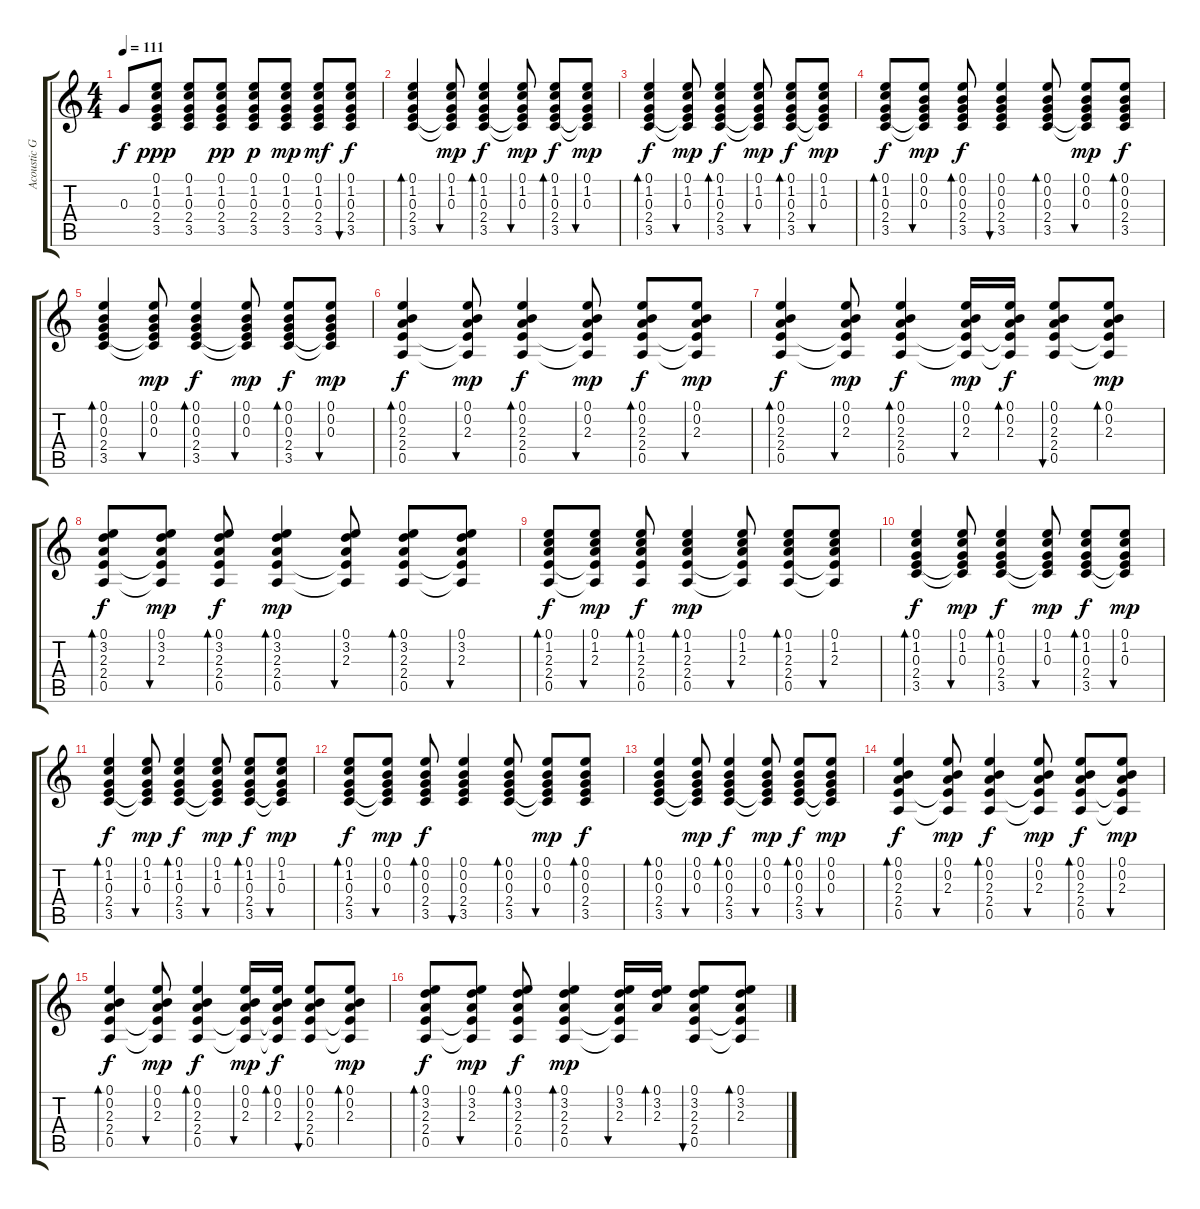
\track ("Acoustic Guitar" "Acoustic G") {instrument acousticguitarsteel}
\staff {score tabs}
\tuning (E4 B3 G3 D3 A2 E2) {hide}
\ts (4 4)
\tempo 111
\clef g2
\ks c
0.3{t}.8{dy f} (0.1 1.2 0.3 2.4 3.5).8{dy ppp} (0.1 1.2 0.3 2.4 3.5).8 (0.1 1.2 0.3 2.4 3.5).8{dy pp} (0.1 1.2 0.3 2.4 3.5).8{dy p} (0.1 1.2 0.3 2.4 3.5).8{dy mp} (0.1 1.2 0.3 2.4 3.5).8{dy mf} (0.1 1.2 0.3 2.4 3.5).8{bu 60 dy f} |
(0.1 1.2 0.3 2.4 3.5).4{bd 30} (0.1 1.2 0.3 2.4{t} 3.5{t}).8{bu 30 dy mp} (0.1 1.2 0.3 2.4 3.5).4{bd 30 dy f} (0.1 1.2 0.3 2.4{t} 3.5{t}).8{bu 30 dy mp} (0.1 1.2 0.3 2.4 3.5).8{bd 30 dy f} (0.1 1.2 0.3 2.4{t} 3.5{t}).8{bu 30 dy mp} |
(0.1 1.2 0.3 2.4 3.5).4{bd 30 dy f} (0.1 1.2 0.3 2.4{t} 3.5{t}).8{bu 30 dy mp} (0.1 1.2 0.3 2.4 3.5).4{bd 30 dy f} (0.1 1.2 0.3 2.4{t} 3.5{t}).8{bu 30 dy mp} (0.1 1.2 0.3 2.4 3.5).8{bd 30 dy f} (0.1 1.2 0.3 2.4{t} 3.5{t}).8{bu 30 dy mp} |
(0.1 1.2 0.3 2.4 3.5).8{bd 30 dy f} (0.1 0.2 0.3 2.4{t} 3.5{t}).8{bu 30 dy mp} (0.1 0.2 0.3 2.4 3.5).8{bd 30 dy f} (0.1 0.2 0.3 2.4 3.5).4{bu 30} (0.1 0.2 0.3 2.4 3.5).8{bd 30} (0.1 0.2 0.3 2.4{t} 3.5{t}).8{bu 30 dy mp} (0.1 0.2 0.3 2.4 3.5).8{bd 30 dy f} |
(0.1 0.2 0.3 2.4 3.5).4{bd 30} (0.1 0.2 0.3 2.4{t} 3.5{t}).8{bu 30 dy mp} (0.1 0.2 0.3 2.4 3.5).4{bd 30 dy f} (0.1 0.2 0.3 2.4{t} 3.5{t}).8{bu 30 dy mp} (0.1 0.2 0.3 2.4 3.5).8{bd 30 dy f} (0.1 0.2 0.3 2.4{t} 3.5{t}).8{bu 30 dy mp} |
(0.1 0.2 2.3 2.4 0.5).4{bd 30 dy f} (0.1 0.2 2.3 2.4{t} 0.5{t}).8{bu 30 dy mp} (0.1 0.2 2.3 2.4 0.5).4{bd 30 dy f} (0.1 0.2 2.3 2.4{t} 0.5{t}).8{bu 30 dy mp} (0.1 0.2 2.3 2.4 0.5).8{bd 30 dy f} (0.1 0.2 2.3 2.4{t} 0.5{t}).8{bu 30 dy mp} |
(0.1 0.2 2.3 2.4 0.5).4{bd 30 dy f} (0.1 0.2 2.3 2.4{t} 0.5{t}).8{bu 30 dy mp} (0.1 0.2 2.3 2.4 0.5).4{bd 30 dy f} (0.1 0.2 2.3 2.4{t} 0.5{t}).16{bu 30 dy mp} (0.1 0.2 2.3 2.4{t} 0.5{t}).16{bd 30 dy f} (0.1 0.2 2.3 2.4 0.5).8{bu 30} (0.1 0.2 2.3 2.4{t} 0.5{t}).8{bd 30 dy mp} |
(0.1 3.2 2.3 2.4 0.5).8{bd 30 dy f} (0.1 3.2 2.3 2.4{t} 0.5{t}).8{bu 30 dy mp} (0.1 3.2 2.3 2.4 0.5).8{bd 30 dy f} (0.1 3.2 2.3 2.4 0.5).4{bd 30 dy mp} (0.1 3.2 2.3 2.4{t} 0.5{t}).8{bu 30} (0.1 3.2 2.3 2.4 0.5).8{bd 30} (0.1 3.2 2.3 2.4{t} 0.5{t}).8{bu 30} |
(0.1 1.2 2.3 2.4 0.5).8{bd 30 dy f} (0.1 1.2 2.3 2.4{t} 0.5{t}).8{bu 30 dy mp} (0.1 1.2 2.3 2.4 0.5).8{bd 30 dy f} (0.1 1.2 2.3 2.4 0.5).4{bd 30 dy mp} (0.1 1.2 2.3 2.4{t} 0.5{t}).8{bu 30} (0.1 1.2 2.3 2.4 0.5).8{bd 30} (0.1 1.2 2.3 2.4{t} 0.5{t}).8{bu 30} |
(0.1 1.2 0.3 2.4 3.5).4{bd 30 dy f} (0.1 1.2 0.3 2.4{t} 3.5{t}).8{bu 30 dy mp} (0.1 1.2 0.3 2.4 3.5).4{bd 30 dy f} (0.1 1.2 0.3 2.4{t} 3.5{t}).8{bu 30 dy mp} (0.1 1.2 0.3 2.4 3.5).8{bd 30 dy f} (0.1 1.2 0.3 2.4{t} 3.5{t}).8{bu 30 dy mp} |
(0.1 1.2 0.3 2.4 3.5).4{bd 30 dy f} (0.1 1.2 0.3 2.4{t} 3.5{t}).8{bu 30 dy mp} (0.1 1.2 0.3 2.4 3.5).4{bd 30 dy f} (0.1 1.2 0.3 2.4{t} 3.5{t}).8{bu 30 dy mp} (0.1 1.2 0.3 2.4 3.5).8{bd 30 dy f} (0.1 1.2 0.3 2.4{t} 3.5{t}).8{bu 30 dy mp} |
(0.1 1.2 0.3 2.4 3.5).8{bd 30 dy f} (0.1 0.2 0.3 2.4{t} 3.5{t}).8{bu 30 dy mp} (0.1 0.2 0.3 2.4 3.5).8{bd 30 dy f} (0.1 0.2 0.3 2.4 3.5).4{bu 30} (0.1 0.2 0.3 2.4 3.5).8{bd 30} (0.1 0.2 0.3 2.4{t} 3.5{t}).8{bu 30 dy mp} (0.1 0.2 0.3 2.4 3.5).8{bd 30 dy f} |
(0.1 0.2 0.3 2.4 3.5).4{bd 30} (0.1 0.2 0.3 2.4{t} 3.5{t}).8{bu 30 dy mp} (0.1 0.2 0.3 2.4 3.5).4{bd 30 dy f} (0.1 0.2 0.3 2.4{t} 3.5{t}).8{bu 30 dy mp} (0.1 0.2 0.3 2.4 3.5).8{bd 30 dy f} (0.1 0.2 0.3 2.4{t} 3.5{t}).8{bu 30 dy mp} |
(0.1 0.2 2.3 2.4 0.5).4{bd 30 dy f} (0.1 0.2 2.3 2.4{t} 0.5{t}).8{bu 30 dy mp} (0.1 0.2 2.3 2.4 0.5).4{bd 30 dy f} (0.1 0.2 2.3 2.4{t} 0.5{t}).8{bu 30 dy mp} (0.1 0.2 2.3 2.4 0.5).8{bd 30 dy f} (0.1 0.2 2.3 2.4{t} 0.5{t}).8{bu 30 dy mp} |
(0.1 0.2 2.3 2.4 0.5).4{bd 30 dy f} (0.1 0.2 2.3 2.4{t} 0.5{t}).8{bu 30 dy mp} (0.1 0.2 2.3 2.4 0.5).4{bd 30 dy f} (0.1 0.2 2.3 2.4{t} 0.5{t}).16{bu 30 dy mp} (0.1 0.2 2.3 2.4{t} 0.5{t}).16{bd 30 dy f} (0.1 0.2 2.3 2.4 0.5).8{bu 30} (0.1 0.2 2.3 2.4{t} 0.5{t}).8{bd 30 dy mp} |
(0.1 3.2 2.3 2.4 0.5).8{bd 30 dy f} (0.1 3.2 2.3 2.4{t} 0.5{t}).8{bu 30 dy mp} (0.1 3.2 2.3 2.4 0.5).8{bd 30 dy f} (0.1 3.2 2.3 2.4 0.5).4{bd 30 dy mp} (0.1 3.2 2.3 2.4{t} 0.5{t}).16{bu 30} (0.1 3.2 2.3).16{bd 30} (0.1 3.2 2.3 2.4 0.5).8{bu 30} (0.1 3.2 2.3 2.4{t} 0.5{t}).8{bd 30}
